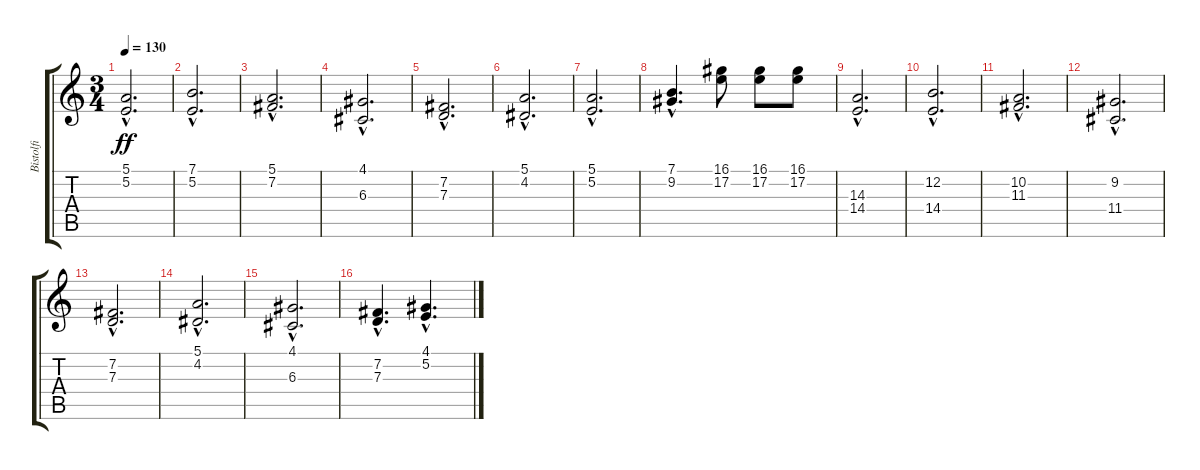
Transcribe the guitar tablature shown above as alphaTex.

\track ("Bistolfi" "Bistolfi") {instrument stringensemble1}
\staff {score tabs}
\tuning (E4 B3 G3 D3 A2 E2) {hide}
\ts (3 4)
\tempo 130
\clef g2
\ks c
(5.1{hac} 5.2{hac}).2{d dy ff} |
(7.1{hac} 5.2{hac}).2{d} |
(5.1{hac} 7.2{hac}).2{d} |
(4.1{hac} 6.3{hac}).2{d} |
(7.2{hac} 7.3{hac}).2{d} |
(5.1{hac} 4.2{hac}).2{d} |
(5.1{hac} 5.2{hac}).2{d} |
(7.1{hac} 9.2{hac}).4{d} (16.1 17.2).8 (16.1 17.2).8 (16.1 17.2).8 |
(14.3{hac} 14.4{hac}).2{d} |
(12.2{hac} 14.4{hac}).2{d} |
(10.2{hac} 11.3{hac}).2{d} |
(9.2{hac} 11.4{hac}).2{d} |
(7.2{hac} 7.3{hac}).2{d} |
(5.1{hac} 4.2{hac}).2{d} |
(4.1{hac} 6.3{hac}).2{d} |
(7.2{hac} 7.3{hac}).4{d} (4.1{hac} 5.2{hac}).4{d}
